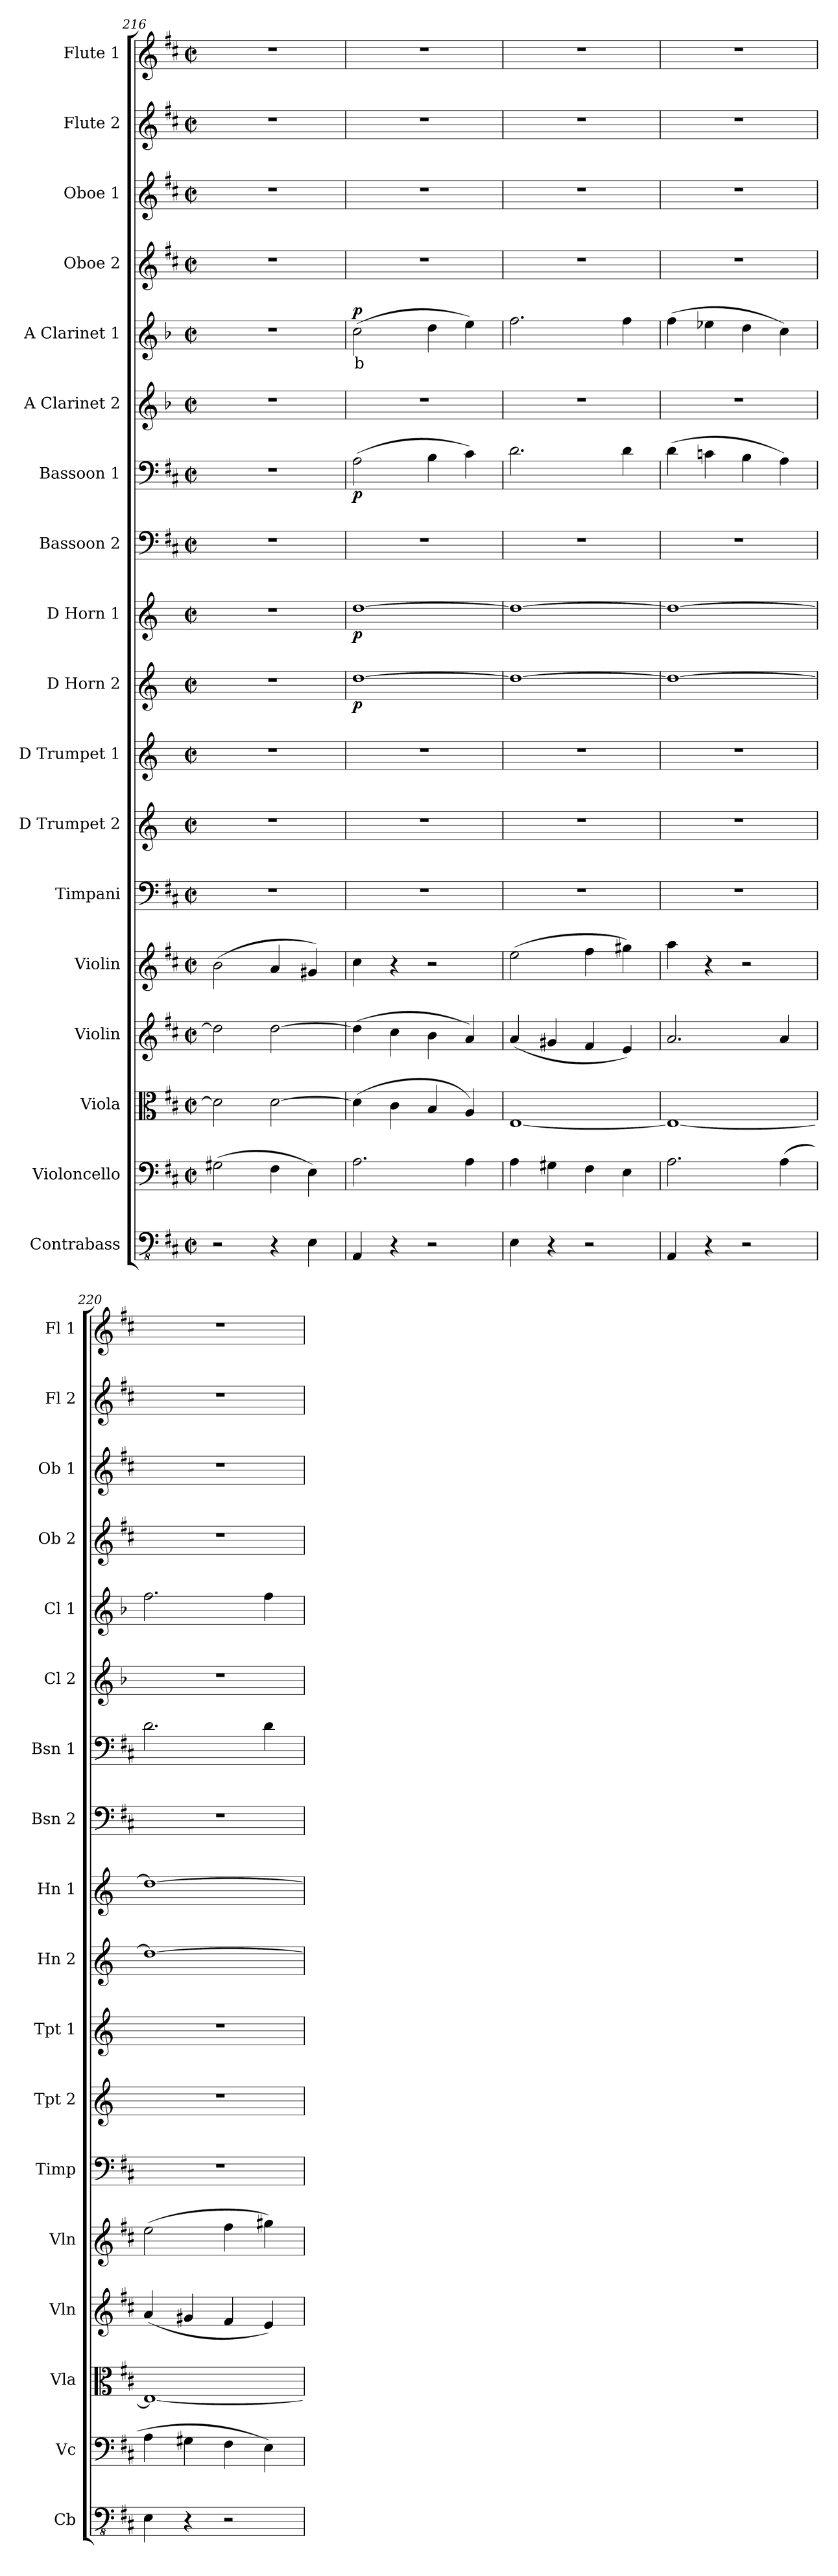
**kern	**kern	**kern	**kern	**kern	**kern	**kern	**kern	**kern	**dynam	**kern	**dynam	**kern	**kern	**dynam	**kern	**kern	**text	**dynam	**kern	**kern	**kern	**kern
*part18	*part17	*part16	*part15	*part14	*part13	*part12	*part11	*part10	*part10	*part9	*part9	*part8	*part7	*part7	*part6	*part5	*part5	*part5	*part4	*part3	*part2	*part1
*staff18	*staff17	*staff16	*staff15	*staff14	*staff13	*staff12	*staff11	*staff10	*staff10	*staff9	*staff9	*staff8	*staff7	*staff7	*staff6	*staff5	*staff5	*staff5	*staff4	*staff3	*staff2	*staff1
*I"Contrabass	*I"Violoncello	*I"Viola	*I"Violin	*I"Violin	*I"Timpani	*I"D Trumpet 2	*I"D Trumpet 1	*I"D Horn 2	*	*I"D Horn 1	*	*I"Bassoon 2	*I"Bassoon 1	*	*I"A Clarinet 2	*I"A Clarinet 1	*	*	*I"Oboe 2	*I"Oboe 1	*I"Flute 2	*I"Flute 1
*I'Cb	*I'Vc	*I'Vla	*I'Vln	*I'Vln	*I'Timp	*I'Tpt 2	*I'Tpt 1	*I'Hn 2	*	*I'Hn 1	*	*I'Bsn 2	*I'Bsn 1	*	*I'Cl 2	*I'Cl 1	*	*	*I'Ob 2	*I'Ob 1	*I'Fl 2	*I'Fl 1
*clefFv4	*clefF4	*clefC3	*clefG2	*clefG2	*clefF4	*clefG2	*clefG2	*clefG2	*	*clefG2	*	*clefF4	*clefF4	*	*clefG2	*clefG2	*	*	*clefG2	*clefG2	*clefG2	*clefG2
*	*	*	*	*	*	*ITrd-1c-2	*ITrd-1c-2	*ITrd6c10	*	*ITrd6c10	*	*	*	*	*ITrd2c3	*ITrd2c3	*	*	*	*	*	*
*k[f#c#]	*k[f#c#]	*k[f#c#]	*k[f#c#]	*k[f#c#]	*k[f#c#]	*k[f#c#]	*k[f#c#]	*k[f#c#]	*	*k[f#c#]	*	*k[f#c#]	*k[f#c#]	*	*k[f#c#]	*k[f#c#]	*	*	*k[f#c#]	*k[f#c#]	*k[f#c#]	*k[f#c#]
*M2/2	*M2/2	*M2/2	*M2/2	*M2/2	*M2/2	*M2/2	*M2/2	*M2/2	*	*M2/2	*	*M2/2	*M2/2	*	*M2/2	*M2/2	*	*	*M2/2	*M2/2	*M2/2	*M2/2
*met(c|)	*met(c|)	*met(c|)	*met(c|)	*met(c|)	*met(c|)	*met(c|)	*met(c|)	*met(c|)	*	*met(c|)	*	*met(c|)	*met(c|)	*	*met(c|)	*met(c|)	*	*	*met(c|)	*met(c|)	*met(c|)	*met(c|)
=216	=216	=216	=216	=216	=216	=216	=216	=216	=216	=216	=216	=216	=216	=216	=216	=216	=216	=216	=216	=216	=216	=216
2r	(>2G#X\	2d\]	2dd\]	(>2b\	1r	1r	1r	1r	.	1r	.	1r	1r	.	1r	1r	.	.	1r	1r	1r	1r
4r	4F#\	[2d\	[2dd\	4a/	.	.	.	.	.	.	.	.	.	.	.	.	.	.	.	.	.	.
4EE\	4E\)	.	.	4g#X/)	.	.	.	.	.	.	.	.	.	.	.	.	.	.	.	.	.	.
=217	=217	=217	=217	=217	=217	=217	=217	=217	=217	=217	=217	=217	=217	=217	=217	=217	=217	=217	=217	=217	=217	=217
!	!	!	!	!	!	!	!	!	!LO:DY:b	!	!LO:DY:b	!	!	!LO:DY:b	!	!	!LO:LY:b:color=#FF0000	!LO:DY:b	!	!	!	!
4AAA/	2.A\	(>4d\]	(>4dd\]	4cc#\	1r	1r	1r	[1e	p	[1e	p	1r	(>2A\	p	1r	(>2a\	b	p	1r	1r	1r	1r
4r	.	4c#\	4cc#\	4r	.	.	.	.	.	.	.	.	.	.	.	.	.	.	.	.	.	.
2r	.	4B/	4b\	2r	.	.	.	.	.	.	.	.	4B\	.	.	4b\	.	.	.	.	.	.
.	4A\	4A/)	4a/)	.	.	.	.	.	.	.	.	.	4c#\)	.	.	4cc#\)	.	.	.	.	.	.
=218	=218	=218	=218	=218	=218	=218	=218	=218	=218	=218	=218	=218	=218	=218	=218	=218	=218	=218	=218	=218	=218	=218
4EE\	4A\	[1E	(<4a/	(>2ee\	1r	1r	1r	1e_	.	1e_	.	1r	2.d\	.	1r	2.dd\	.	.	1r	1r	1r	1r
4r	4G#X\	.	4g#X/	.	.	.	.	.	.	.	.	.	.	.	.	.	.	.	.	.	.	.
2r	4F#\	.	4f#/	4ff#\	.	.	.	.	.	.	.	.	.	.	.	.	.	.	.	.	.	.
.	4E\	.	4e/)	4gg#X\)	.	.	.	.	.	.	.	.	4d\	.	.	4dd\	.	.	.	.	.	.
=219	=219	=219	=219	=219	=219	=219	=219	=219	=219	=219	=219	=219	=219	=219	=219	=219	=219	=219	=219	=219	=219	=219
4AAA/	2.A\	1E_	2.a/	4aa\	1r	1r	1r	1e_	.	1e_	.	1r	(>4d\	.	1r	(>4dd\	.	.	1r	1r	1r	1r
4r	.	.	.	4r	.	.	.	.	.	.	.	.	4cn\	.	.	4ccn\	.	.	.	.	.	.
2r	.	.	.	2r	.	.	.	.	.	.	.	.	4B\	.	.	4b\	.	.	.	.	.	.
.	(>4A\	.	4a/	.	.	.	.	.	.	.	.	.	4A\)	.	.	4a\)	.	.	.	.	.	.
!!LO:PB:g=z
=220	=220	=220	=220	=220	=220	=220	=220	=220	=220	=220	=220	=220	=220	=220	=220	=220	=220	=220	=220	=220	=220	=220
4EE\	4A\	1E_	(<4a/	(>2ee\	1r	1r	1r	1e_	.	1e_	.	1r	2.d\	.	1r	2.dd\	.	.	1r	1r	1r	1r
4r	4G#X\	.	4g#X/	.	.	.	.	.	.	.	.	.	.	.	.	.	.	.	.	.	.	.
2r	4F#\	.	4f#/	4ff#\	.	.	.	.	.	.	.	.	.	.	.	.	.	.	.	.	.	.
.	4E\)	.	4e/)	4gg#X\)	.	.	.	.	.	.	.	.	4d\	.	.	4dd\	.	.	.	.	.	.
=	=	=	=	=	=	=	=	=	=	=	=	=	=	=	=	=	=	=	=	=	=	=
*-	*-	*-	*-	*-	*-	*-	*-	*-	*-	*-	*-	*-	*-	*-	*-	*-	*-	*-	*-	*-	*-	*-
